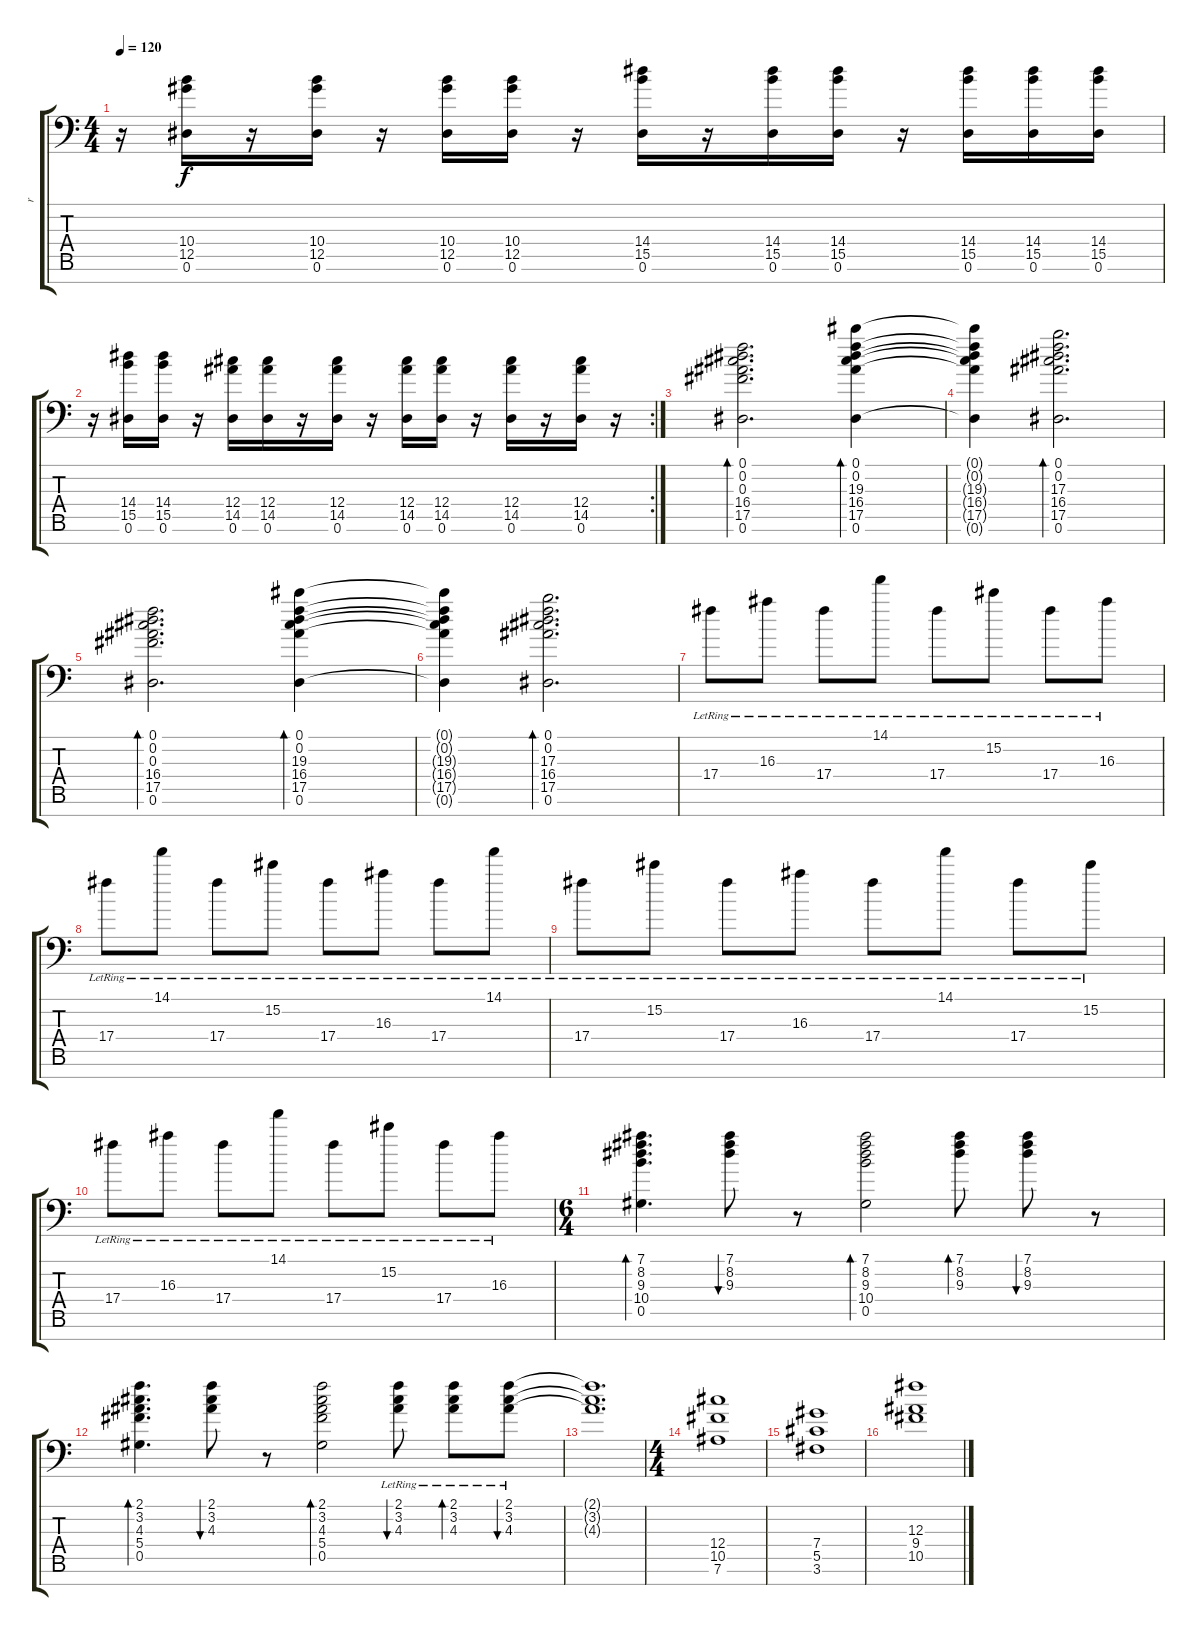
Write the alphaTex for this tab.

\track ("r" "r") {instrument distortionguitar}
\staff {score tabs}
\tuning (Eb4 Bb3 Gb3 Db3 Ab2 Eb2 Ab1) {hide}
\ts (4 4)
\tempo 120
\clef f4
\ks c
r.16{dy f} (10.4 12.5 0.6).16 r.16 (10.4 12.5 0.6).16 r.16 (10.4 12.5 0.6).16 (10.4 12.5 0.6).16 r.16 (14.4 15.5 0.6).16 r.16 (14.4 15.5 0.6).16 (14.4 15.5 0.6).16 r.16 (14.4 15.5 0.6).16 (14.4 15.5 0.6).16 (14.4 15.5 0.6).16 |
\rc 2
r.16 (14.4 15.5 0.6).16 (14.4 15.5 0.6).16 r.16 (12.4 14.5 0.6).16 (12.4 14.5 0.6).16 r.16 (12.4 14.5 0.6).16 r.16 (12.4 14.5 0.6).16 (12.4 14.5 0.6).16 r.16 (12.4 14.5 0.6).16 r.16 (12.4 14.5 0.6).16 r.16 |
(0.1 0.2 0.3 16.4 17.5 0.6).2{d bd 480 instrument acousticguitarsteel} (0.1 0.2 19.3 16.4 17.5 0.6).4{bd 480} |
(0.1{t} 0.2{t} 19.3{t} 16.4{t} 17.5{t} 0.6{t}).4 (0.1 0.2 17.3 16.4 17.5 0.6).2{d bd 480} |
(0.1 0.2 0.3 16.4 17.5 0.6).2{d bd 480} (0.1 0.2 19.3 16.4 17.5 0.6).4{bd 480} |
(0.1{t} 0.2{t} 19.3{t} 16.4{t} 17.5{t} 0.6{t}).4 (0.1 0.2 17.3 16.4 17.5 0.6).2{d bd 480} |
17.4{lr}.8 16.3{lr}.8 17.4{lr}.8 14.1{lr}.8 17.4{lr}.8 15.2{lr}.8 17.4{lr}.8 16.3{lr}.8 |
17.4{lr}.8 14.1{lr}.8 17.4{lr}.8 15.2{lr}.8 17.4{lr}.8 16.3{lr}.8 17.4{lr}.8 14.1{lr}.8 |
17.4{lr}.8 15.2{lr}.8 17.4{lr}.8 16.3{lr}.8 17.4{lr}.8 14.1{lr}.8 17.4{lr}.8 15.2{lr}.8 |
17.4{lr}.8 16.3{lr}.8 17.4{lr}.8 14.1{lr}.8 17.4{lr}.8 15.2{lr}.8 17.4{lr}.8 16.3{lr}.8 |
\ts (6 4)
(7.1 8.2 9.3 10.4 0.5).4{d bd 240} (7.1 8.2 9.3).8{bu 240} r.8 (7.1 8.2 9.3 10.4 0.5).2{bd 240} (7.1 8.2 9.3).8{bd 240} (7.1 8.2 9.3).8{bu 240} r.8 |
(2.1 3.2 4.3 5.4 0.5).4{d bd 240} (2.1 3.2 4.3).8{bu 240} r.8 (2.1 3.2 4.3 5.4 0.5).2{bd 240} (2.1{lr} 3.2{lr} 4.3{lr}).8{bu 240} (2.1{lr} 3.2{lr} 4.3{lr}).8{bd 240} (2.1{lr} 3.2{lr} 4.3{lr}).8{bu 240} |
(2.1{t} 3.2{t} 4.3{t}).1{d} |
\ts (4 4)
(12.4 10.5 7.6).1{instrument distortionguitar} |
(7.4 5.5 3.6).1 |
(12.3 9.4 10.5).1
